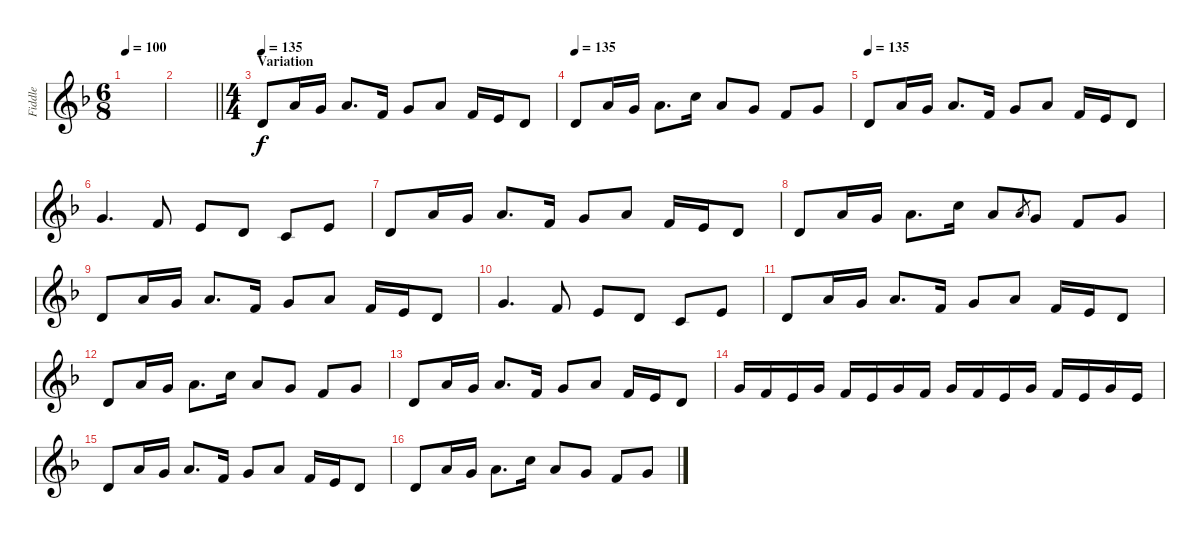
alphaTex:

\track ("Fiddle" "Fiddle") {instrument fiddle}
\staff {score}
\tuning (E4 B3 G3 D3 A2 D2) {hide}
\ts (6 8)
\tempo 100
\clef g2
\ks dminor
|
\barLineRight lightlight
|
\ts (4 4)
\section ("" "Variation")
\tempo 140
\tempo 135
12.4.8 14.3.16 12.3.16 14.3.8{d} 15.4.16 12.3.8 14.3.8 15.4.16 14.4.16 12.4.8 |
\tempo 135
12.4.8 14.3.16 12.3.16 14.3.8{d} 17.3.16 14.3.8 12.3.8 15.4.8 12.3.8 |
\tempo 135
12.4.8 14.3.16 12.3.16 14.3.8{d} 15.4.16 12.3.8 14.3.8 15.4.16 14.4.16 12.4.8 |
12.3.4{d} 15.4.8 14.4.8 12.4.8 15.5.8 14.4.8 |
12.4.8 14.3.16 12.3.16 14.3.8{d} 15.4.16 12.3.8 14.3.8 15.4.16 14.4.16 12.4.8 |
12.4.8 14.3.16 12.3.16 14.3.8{d} 17.3.16 14.3.8 14.3.8{gr} 12.3.8 15.4.8 12.3.8 |
12.4.8 14.3.16 12.3.16 14.3.8{d} 15.4.16 12.3.8 14.3.8 15.4.16 14.4.16 12.4.8 |
12.3.4{d} 15.4.8 14.4.8 12.4.8 15.5.8 14.4.8 |
12.4.8 14.3.16 12.3.16 14.3.8{d} 15.4.16 12.3.8 14.3.8 15.4.16 14.4.16 12.4.8 |
12.4.8 14.3.16 12.3.16 14.3.8{d} 17.3.16 14.3.8 12.3.8 15.4.8 12.3.8 |
12.4.8 14.3.16 12.3.16 14.3.8{d} 15.4.16 12.3.8 14.3.8 15.4.16 14.4.16 12.4.8 |
12.3.16 10.3.16 9.3.16 12.3.16 10.3.16 9.3.16 12.3.16 10.3.16 12.3.16 10.3.16 9.3.16 12.3.16 10.3.16 9.3.16 12.3.16 9.3.16 |
12.4.8 14.3.16 12.3.16 14.3.8{d} 15.4.16 12.3.8 14.3.8 15.4.16 14.4.16 12.4.8 |
12.4.8 14.3.16 12.3.16 14.3.8{d} 17.3.16 14.3.8 12.3.8 15.4.8 12.3.8
